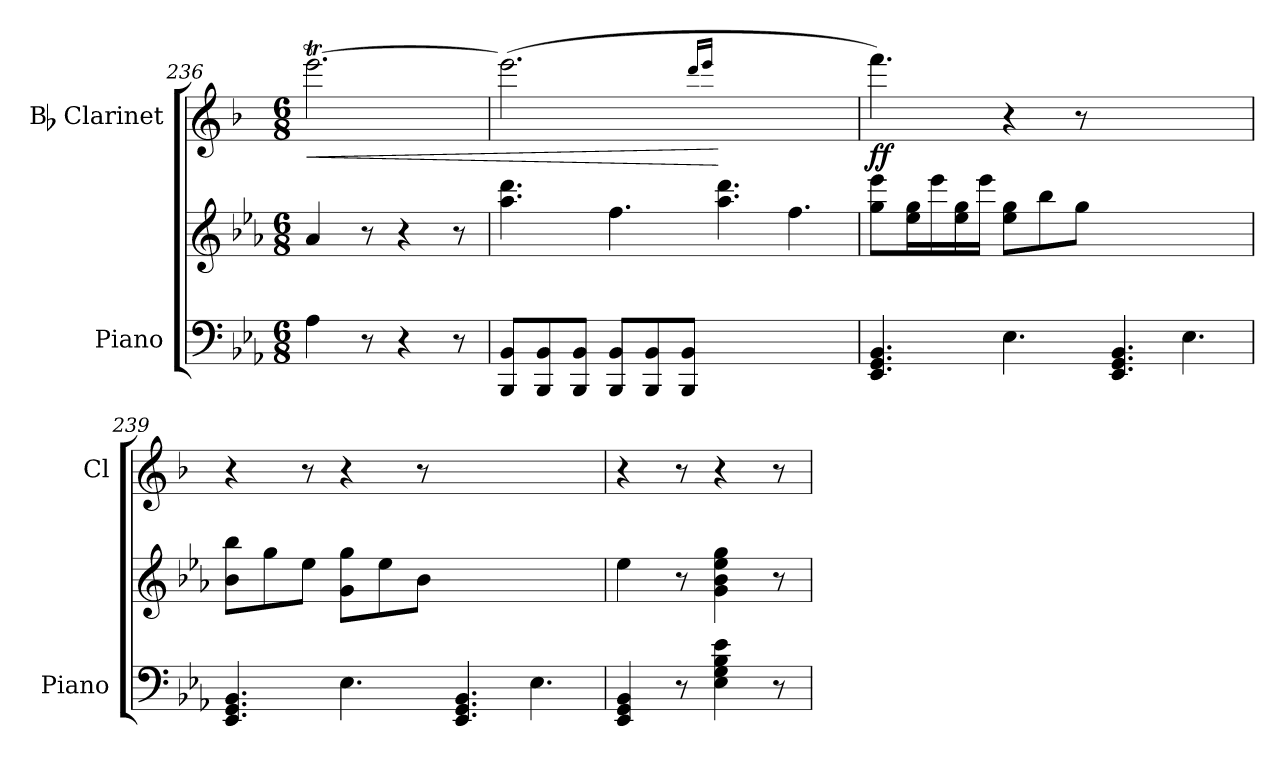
**kern	**kern	**kern	**dynam
*part2	*part2	*part1	*part1
*staff3	*staff2	*staff1	*staff1
*I"Piano	*	*I"Bb Clarinet	*
*I'Piano	*	*I'Cl	*
*clefF4	*clefG2	*clefG2	*
*	*	*ITrd1c2	*
*k[b-e-a-]	*k[b-e-a-]	*k[b-e-a-]	*
*E-:	*E-:	*E-:	*
*M6/8	*M6/8	*M6/8	*
=236	=236	=236	=236
!	!	!	!LO:HP:b
4A-\	4a-/	[2.dddt\	<
8r	8r	.	.
4r	4r	.	.
8r	8r	.	.
=237	=237	=237	=237
8BBB-/ 8BB-/L	4.aa-\ 4.ddd\	(>2.ddd\]	.
8BBB-/ 8BB-/	.	.	.
8BBB-/ 8BB-/J	.	.	.
8BBB-/ 8BB-/L	4.ff\	.	.
8BBB-/ 8BB-/	.	.	.
8BBB-/ 8BB-/J	.	.	.
.	.	16qccc/LL	.
.	.	16qddd/JJ	.
2.ryy	4.aa-\ 4.ddd\	2.ryy	[
.	4.ff\	.	.
=238	=238	=238	=238
!	!	!	!LO:DY:b
4.EE-/ 4.GG/ 4.BB-/	8gg\ 8eee-\L	4.eee-\)	ff
.	16ee-\ 16gg\L	.	.
.	16eee-\	.	.
.	16ee-\ 16gg\	.	.
.	16eee-\JJ	.	.
4.E-\	8ee-\ 8gg\L	4r	.
.	8bb-\	.	.
.	8gg\J	8r	.
4.EE-/ 4.GG/ 4.BB-/	2.ryy	2.ryy	.
4.E-\	.	.	.
=239	=239	=239	=239
4.EE-/ 4.GG/ 4.BB-/	8b-\ 8bb-\L	4r	.
.	8gg\	.	.
.	8ee-\J	8r	.
4.E-\	8g\ 8gg\L	4r	.
.	8ee-\	.	.
.	8b-\J	8r	.
4.EE-/ 4.GG/ 4.BB-/	2.ryy	2.ryy	.
4.E-\	.	.	.
=240	=240	=240	=240
4EE-/ 4GG/ 4BB-/	4ee-\	4r	.
8r	8r	8r	.
4E-\ 4G\ 4B-\ 4e-\	4g\ 4b-\ 4ee-\ 4gg\	4r	.
8r	8r	8r	.
=	=	=	=
*-	*-	*-	*-
